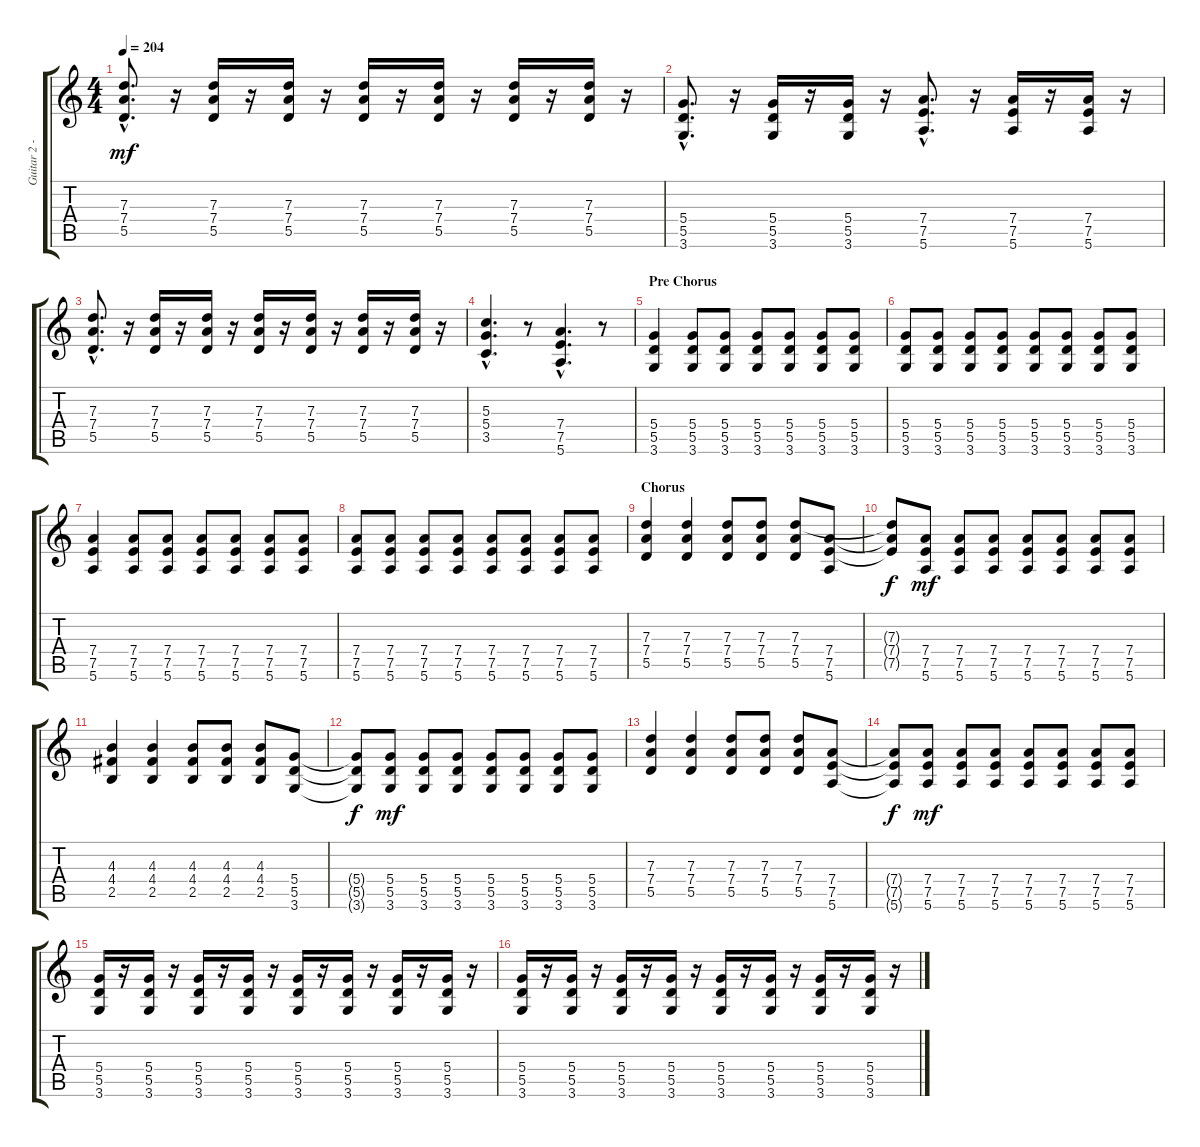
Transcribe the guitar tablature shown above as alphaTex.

\track ("Guitar 2 - Erik" "Guitar 2 -") {instrument distortionguitar}
\staff {score tabs}
\tuning (E4 B3 G3 D3 A2 E2) {hide}
\ts (4 4)
\tempo 204
\clef g2
\ks c
(7.3{hac} 7.4{hac} 5.5{hac}).8{d dy mf} r.16 (7.3 7.4 5.5).16 r.16 (7.3 7.4 5.5).16 r.16 (7.3 7.4 5.5).16 r.16 (7.3 7.4 5.5).16 r.16 (7.3 7.4 5.5).16 r.16 (7.3 7.4 5.5).16 r.16 |
(5.4{hac} 5.5{hac} 3.6{hac}).8{d} r.16 (5.4 5.5 3.6).16 r.16 (5.4 5.5 3.6).16 r.16 (7.4{hac} 7.5{hac} 5.6{hac}).8{d} r.16 (7.4 7.5 5.6).16 r.16 (7.4 7.5 5.6).16 r.16 |
(7.3{hac} 7.4{hac} 5.5{hac}).8{d} r.16 (7.3 7.4 5.5).16 r.16 (7.3 7.4 5.5).16 r.16 (7.3 7.4 5.5).16 r.16 (7.3 7.4 5.5).16 r.16 (7.3 7.4 5.5).16 r.16 (7.3 7.4 5.5).16 r.16 |
(5.3{hac} 5.4{hac} 3.5{hac}).4{d} r.8 (7.4{hac} 7.5{hac} 5.6{hac}).4{d} r.8 |
\section ("" "Pre Chorus")
(5.4 5.5 3.6).4 (5.4 5.5 3.6).8 (5.4 5.5 3.6).8 (5.4 5.5 3.6).8 (5.4 5.5 3.6).8 (5.4 5.5 3.6).8 (5.4 5.5 3.6).8 |
(5.4 5.5 3.6).8 (5.4 5.5 3.6).8 (5.4 5.5 3.6).8 (5.4 5.5 3.6).8 (5.4 5.5 3.6).8 (5.4 5.5 3.6).8 (5.4 5.5 3.6).8 (5.4 5.5 3.6).8 |
(7.4 7.5 5.6).4 (7.4 7.5 5.6).8 (7.4 7.5 5.6).8 (7.4 7.5 5.6).8 (7.4 7.5 5.6).8 (7.4 7.5 5.6).8 (7.4 7.5 5.6).8 |
(7.4 7.5 5.6).8 (7.4 7.5 5.6).8 (7.4 7.5 5.6).8 (7.4 7.5 5.6).8 (7.4 7.5 5.6).8 (7.4 7.5 5.6).8 (7.4 7.5 5.6).8 (7.4 7.5 5.6).8 |
\section ("" "Chorus")
(7.3 7.4 5.5).4 (7.3 7.4 5.5).4 (7.3 7.4 5.5).8 (7.3 7.4 5.5).8 (7.3 7.4 5.5).8 (7.4 7.5 5.6).8 |
(7.3{t} 7.4{t} 7.5{t}).8{dy f} (7.4 7.5 5.6).8{dy mf} (7.4 7.5 5.6).8 (7.4 7.5 5.6).8 (7.4 7.5 5.6).8 (7.4 7.5 5.6).8 (7.4 7.5 5.6).8 (7.4 7.5 5.6).8 |
(4.3 4.4 2.5).4 (4.3 4.4 2.5).4 (4.3 4.4 2.5).8 (4.3 4.4 2.5).8 (4.3 4.4 2.5).8 (5.4 5.5 3.6).8 |
(5.4{t} 5.5{t} 3.6{t}).8{dy f} (5.4 5.5 3.6).8{dy mf} (5.4 5.5 3.6).8 (5.4 5.5 3.6).8 (5.4 5.5 3.6).8 (5.4 5.5 3.6).8 (5.4 5.5 3.6).8 (5.4 5.5 3.6).8 |
(7.3 7.4 5.5).4 (7.3 7.4 5.5).4 (7.3 7.4 5.5).8 (7.3 7.4 5.5).8 (7.3 7.4 5.5).8 (7.4 7.5 5.6).8 |
(7.4{t} 7.5{t} 5.6{t}).8{dy f} (7.4 7.5 5.6).8{dy mf} (7.4 7.5 5.6).8 (7.4 7.5 5.6).8 (7.4 7.5 5.6).8 (7.4 7.5 5.6).8 (7.4 7.5 5.6).8 (7.4 7.5 5.6).8 |
(5.4 5.5 3.6).16 r.16 (5.4 5.5 3.6).16 r.16 (5.4 5.5 3.6).16 r.16 (5.4 5.5 3.6).16 r.16 (5.4 5.5 3.6).16 r.16 (5.4 5.5 3.6).16 r.16 (5.4 5.5 3.6).16 r.16 (5.4 5.5 3.6).16 r.16 |
(5.4 5.5 3.6).16 r.16 (5.4 5.5 3.6).16 r.16 (5.4 5.5 3.6).16 r.16 (5.4 5.5 3.6).16 r.16 (5.4 5.5 3.6).16 r.16 (5.4 5.5 3.6).16 r.16 (5.4 5.5 3.6).16 r.16 (5.4 5.5 3.6).16 r.16
